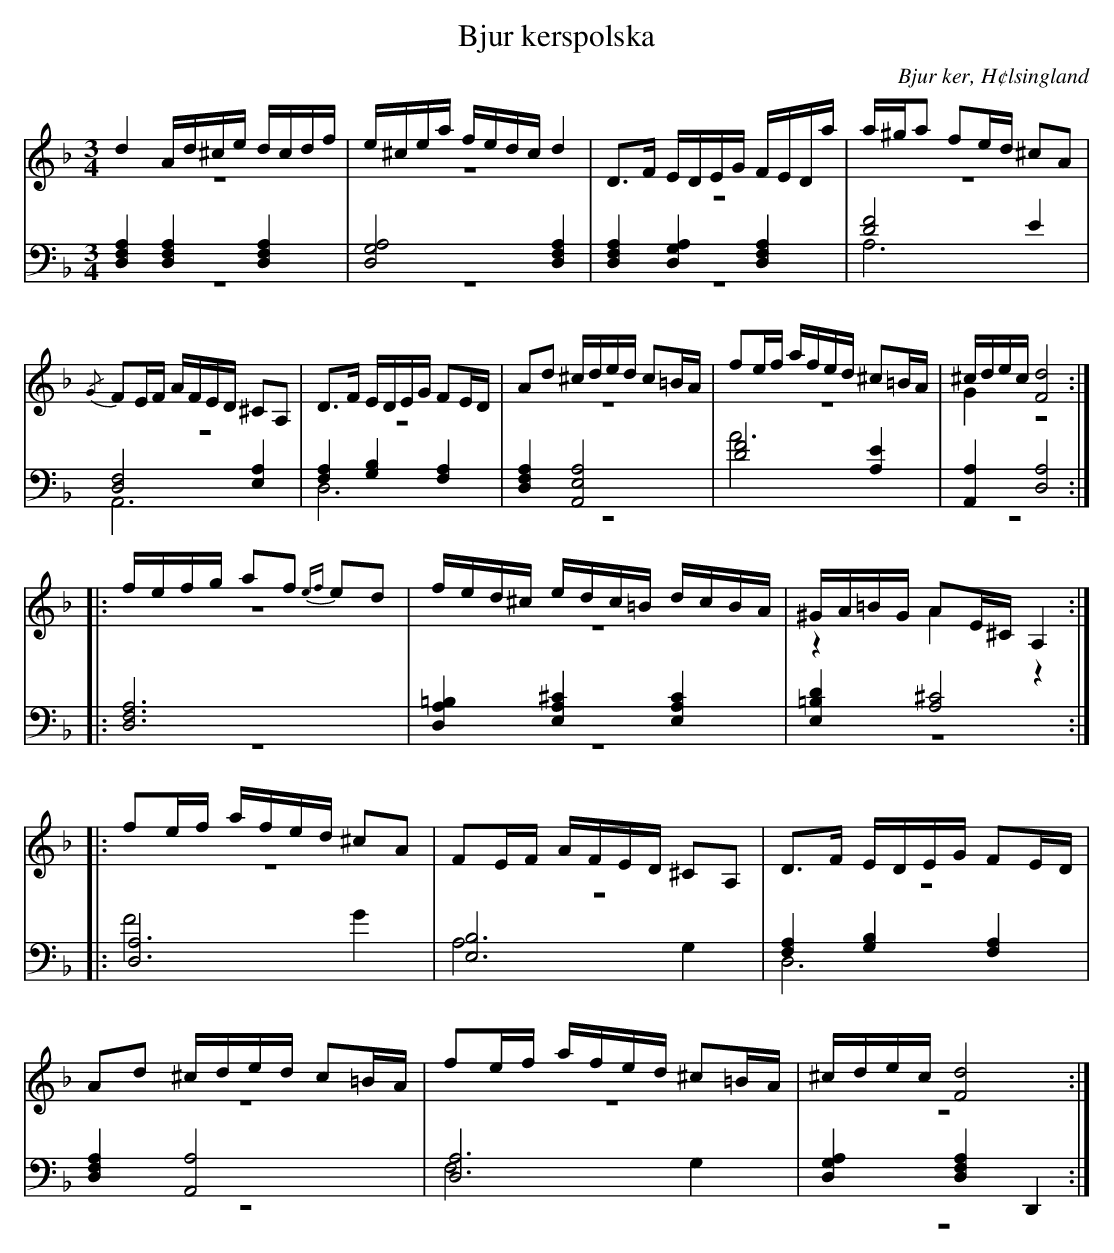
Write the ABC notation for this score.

X:1
T: Bjur kerspolska
O: Bjur ker, H¢lsingland
M: 3/4
L: 1/16
K: Dm
V:1
V:2 merge
V:3
V:4 merge
V:1
d4 Ad^ce dcdf |e^cea fedc d4|D2>F2 EDEG FEDa|a^ga2 f2ed ^c2A2|
{/G}F2EF AFED ^C2A,2|D2>F2 EDEG F2ED|A2d2 ^cded c2=BA|f2ef afed ^c2=BA|^cdec [F8d8]:|
|:fefg a2f2 {ef}e2d2 |fed^c edc=B dcBA|^GA=BG A2E^C A,4:|
|:f2ef afed ^c2A2|F2EF AFED ^C2A,2|D2>F2 EDEG F2ED|
A2d2 ^cded c2=BA|f2ef afed ^c2=BA|^cdec [F8d8]:|
V:2
z12|z12|z12|z12|
z12|z12|z12|z12|G4 z8:|
|:z12|z12|z4 A4 z4:|
|:z12|z12|z12|
z12|z12|z12:|
V:3 clef=bass
[D,4F,4A,4] [D,4F,4A,4] [D,4F,4A,4]|[D,8G,8A,8] [D,4F,4A,4]|[D,4F,4A,4] [D,4G,4A,4] [D,4F,4A,4]|[D8F8] E4|
[D,8F,8] [E,4A,4]|[F,4A,4] [G,4B,4] [F,4A,4]|[D,4F,4A,4] [A,,8E,8A,8]|[D8F8] [A,4E4]|[A,,4A,4] [D,8A,8]:|
|:[D,12F,12A,12]|[D,4A,4=B,4] [E,4A,4^C4] [E,4A,4C4]|[E,4=B,4D4] [A,8^C8]:|
|:[D,12A,12]|[E,12B,12]|[F,4A,4] [G,4B,4] [F,4A,4]|
[D,4F,4A,4] [A,,8A,8]|[D,12A,12]|[D,4G,4A,4] [D,4F,4A,4] D,,4:|
V:4 clef=bass
z12|z12|z12|A,12|
A,,12|D,12|z12|A12|z12:|
|:z12|z12|z12:|
|:F8 G4|A,8 G,4|D,12|
z12|F,8 G,4|z12:|
